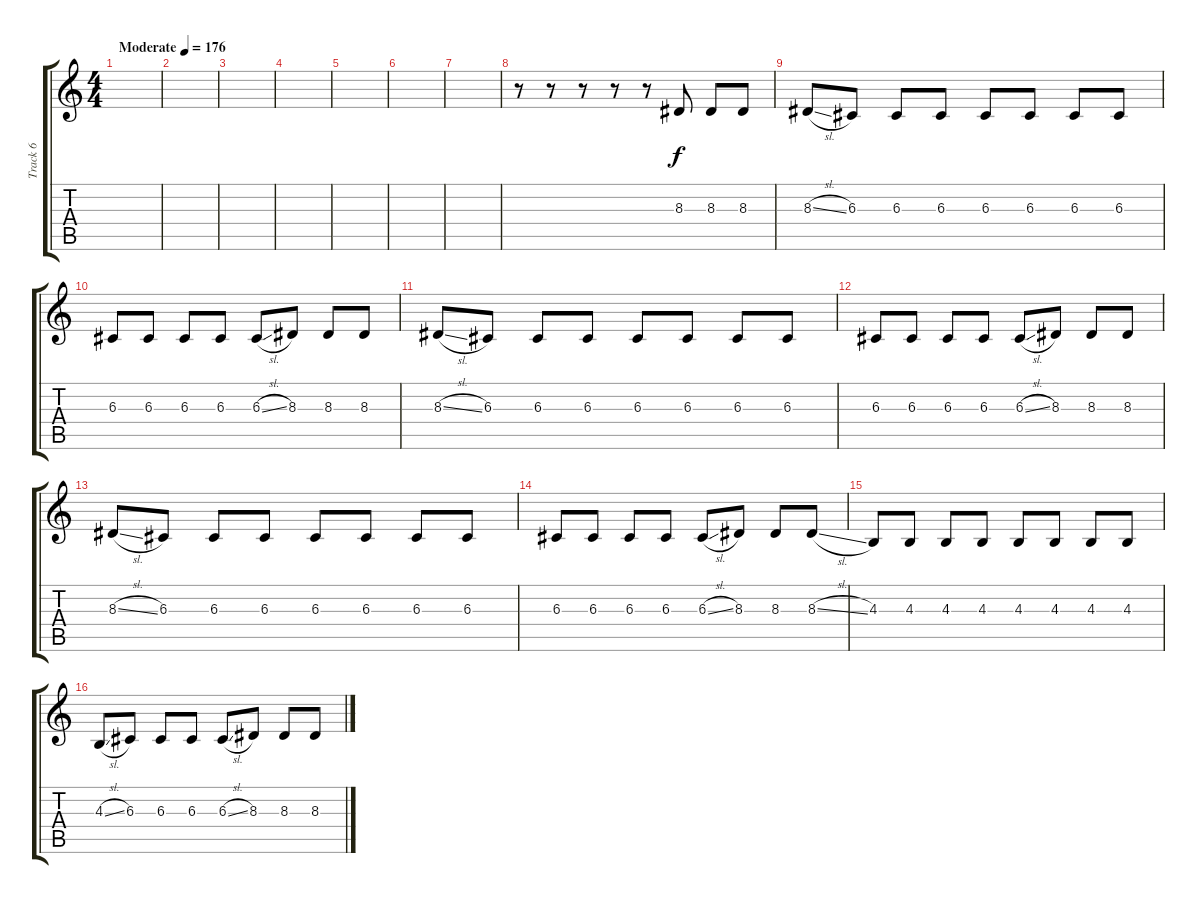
\track ("Track 6" "Track 6") {instrument stringensemble1}
\staff {score tabs}
\tuning (E4 B3 G3 D3 A2 E2) {hide}
\ts (4 4)
\tempo (176 "Moderate")
\clef g2
\ks c
|
|
|
|
|
|
|
r.8 r.8 r.8 r.8 r.8 8.3.8 8.3.8 8.3.8 |
8.3{sl}.8{volume 13} 6.3.8 6.3.8 6.3.8 6.3.8 6.3.8 6.3.8 6.3.8 |
6.3.8 6.3.8 6.3.8 6.3.8 6.3{sl}.8 8.3.8 8.3.8 8.3.8 |
8.3{sl}.8 6.3.8 6.3.8 6.3.8 6.3.8 6.3.8 6.3.8 6.3.8 |
6.3.8 6.3.8 6.3.8 6.3.8 6.3{sl}.8 8.3.8 8.3.8 8.3.8 |
8.3{sl}.8 6.3.8 6.3.8 6.3.8 6.3.8 6.3.8 6.3.8 6.3.8 |
6.3.8 6.3.8 6.3.8 6.3.8 6.3{sl}.8 8.3.8 8.3.8 8.3{sl}.8 |
4.3.8 4.3.8 4.3.8 4.3.8 4.3.8 4.3.8 4.3.8 4.3.8 |
4.3{sl}.8 6.3.8 6.3.8 6.3.8 6.3{sl}.8 8.3.8 8.3.8 8.3.8
